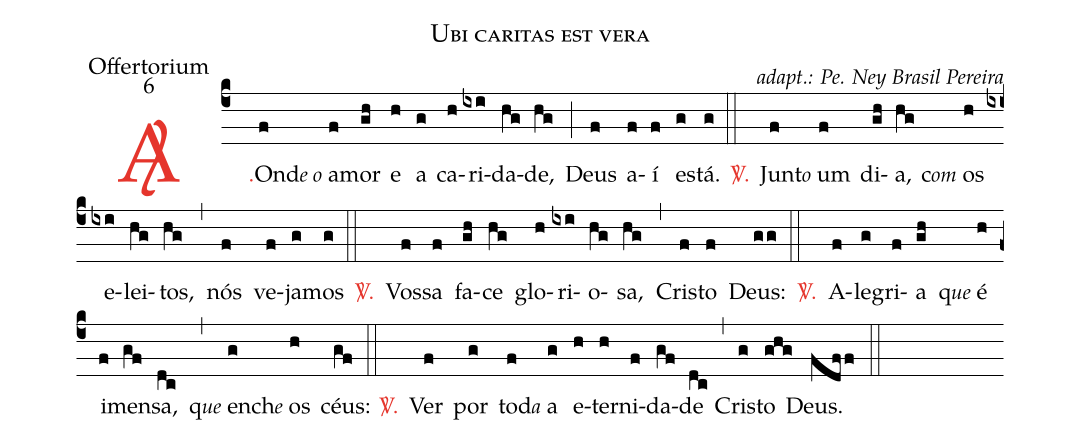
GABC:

name: Ubi caritas est vera;
office-part: Offertorium;
mode: 6;
commentary: adapt.: Pe. Ney Brasil Pereira;
%%
(c4)

<nlba><c><sp>A/</sp>.</c>() On</nlba>(f)d<e>e o</e> a(f)mor(gh) e(h) a(g) ca(h)ri(ixi)da(hg)de,(hg) (;) Deus(f) a(f)í(f) es(g)tá.(g)

(::)

<c><sp>V/</sp>.</c>() Jun(f)t<e>o</e> um(f) di(gh)a,(hg) c<e>om</e> os(h) e(ixi)lei(hg)tos,(hg) (,) nós(f) ve(f)ja(g)mos(g)

(::)

<c><sp>V/</sp>.</c>() Vos(f)sa(f) fa(gh)ce(hg) glo(h)ri(ixi)o(hg)sa,(hg) (,) Cris(f)to(f) Deus:(gg)

(::)

<c><sp>V/</sp>.</c>() A(f)le(g)gri(f)a(gh) q<e>ue</e> é(h) i(f)men(gf)sa,(dc) (,) q<e>ue</e> en(g)ch<e>e</e> os(h) céus:(gf)

(::)

<c><sp>V/</sp>.</c>() Ver(f) por(g) to(f)d<e>a</e> a(g) e(h)ter(h)ni(f)da(gf)de(dc) (,) Cris(g)to(ghg) Deus.(fdff)

(::)
